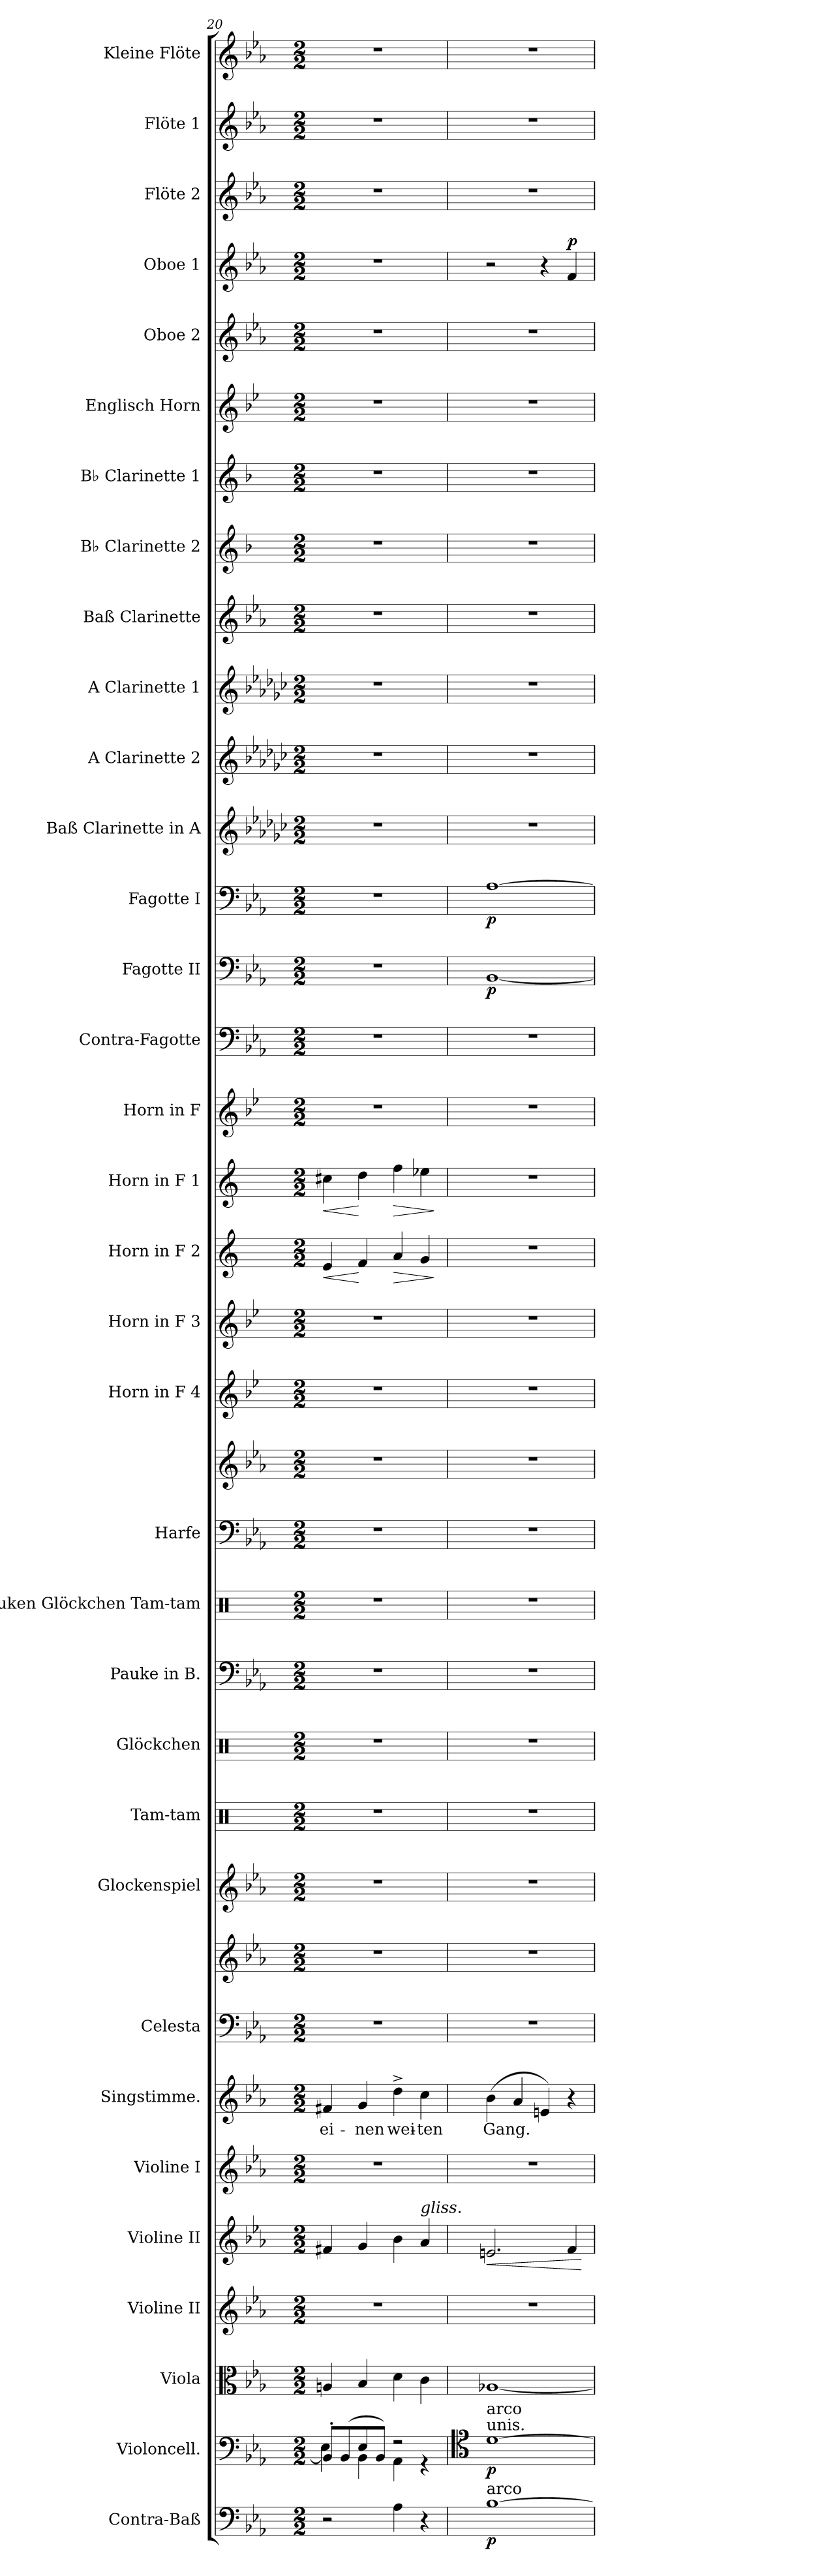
**kern	**dynam	**kern	**dynam	**kern	**kern	**kern	**dynam	**kern	**kern	**text	**kern	**kern	**kern	**kern	**kern	**kern	**kern	**kern	**kern	**kern	**kern	**kern	**dynam	**kern	**dynam	**kern	**kern	**kern	**dynam	**kern	**dynam	**kern	**kern	**kern	**kern	**kern	**kern	**kern	**kern	**kern	**dynam	**kern	**kern	**kern
*part34	*part34	*part33	*part33	*part32	*part31	*part30	*part30	*part29	*part28	*part28	*part27	*part27	*part26	*part25	*part24	*part23	*part22	*part21	*part21	*part20	*part19	*part18	*part18	*part17	*part17	*part16	*part15	*part14	*part14	*part13	*part13	*part12	*part11	*part10	*part9	*part8	*part7	*part6	*part5	*part4	*part4	*part3	*part2	*part1
*staff36	*staff36	*staff35	*staff35	*staff34	*staff33	*staff32	*staff32	*staff31	*staff30	*staff30	*staff29	*staff28	*staff27	*staff26	*staff25	*staff24	*staff23	*staff22	*staff21	*staff20	*staff19	*staff18	*staff18	*staff17	*staff17	*staff16	*staff15	*staff14	*staff14	*staff13	*staff13	*staff12	*staff11	*staff10	*staff9	*staff8	*staff7	*staff6	*staff5	*staff4	*staff4	*staff3	*staff2	*staff1
*I"Contra-Baß	*	*I"Violoncell.	*	*I"Viola	*I"Violine II	*I"Violine II	*	*I"Violine I	*I"Singstimme.	*	*I"Celesta	*	*I"Glockenspiel	*I"Tam-tam	*I"Glöckchen	*I"Pauke in B.	*I"Pauken Glöckchen Tam-tam	*I"Harfe	*	*I"Horn in F 4	*I"Horn in F 3	*I"Horn in F 2	*	*I"Horn in F 1	*	*I"Horn in F	*I"Contra-Fagotte	*I"Fagotte II	*	*I"Fagotte I	*	*I"Baß Clarinette in A	*I"A Clarinette 2	*I"A Clarinette 1	*I"Baß Clarinette	*I"B♭ Clarinette 2	*I"B♭ Clarinette 1	*I"Englisch Horn	*I"Oboe 2	*I"Oboe 1	*	*I"Flöte 2	*I"Flöte 1	*I"Kleine Flöte
*I'C.-B.	*	*I'Vc.	*	*I'Vla.	*I'Vln. II	*I'Vln. II	*	*I'Vln. I	*I'Sgst.	*	*I'Cel.	*	*I'Glk.	*I'Tam-tam	*I'Gl.	*I'Pauke	*I'Tam-tam	*I'Hfe.	*	*I'Hn. 4	*I'Hn. 3	*I'Hn. 2	*	*I'Hn. 1	*	*	*I'C.-Fg.	*I'Fg. II	*	*I'Fg. I	*	*	*I'A Cl. 2	*I'A Cl. 1	*I'B. Cl.	*I'B♭ Cl. 2	*I'B♭ Cl. 1	*I'E. H.	*I'Ob. 2	*I'Ob. 1	*	*I'Fl. 2	*I'Fl. 1	*I'Kl. Fl.
*clefF4	*	*clefF4	*	*clefC3	*clefG2	*clefG2	*	*clefG2	*clefG2	*	*clefF4	*clefG2	*clefG2	*clefX	*clefX	*clefF4	*clefX	*clefF4	*clefG2	*clefG2	*clefG2	*clefG2	*	*clefG2	*	*clefG2	*clefF4	*clefF4	*	*clefF4	*	*clefG2	*clefG2	*clefG2	*clefG2	*clefG2	*clefG2	*clefG2	*clefG2	*clefG2	*	*clefG2	*clefG2	*clefG2
*ITrd7c12	*	*	*	*	*	*	*	*	*	*	*ITrd-7c-12	*ITrd-7c-12	*ITrd-14c-24	*	*	*	*	*	*	*ITrd4c7	*ITrd4c7	*ITrd4c7	*	*ITrd4c7	*	*ITrd4c7	*ITrd7c12	*	*	*	*	*ITrd2c3	*ITrd2c3	*ITrd2c3	*ITrd8c14	*ITrd1c2	*ITrd1c2	*ITrd4c7	*	*	*	*	*	*ITrd-7c-12
*k[b-e-a-]	*	*k[b-e-a-]	*	*k[b-e-a-]	*k[b-e-a-]	*k[b-e-a-]	*	*k[b-e-a-]	*k[b-e-a-]	*	*k[b-e-a-]	*k[b-e-a-]	*k[b-e-a-]	*k[]	*k[]	*k[b-e-a-]	*k[]	*k[b-e-a-]	*k[b-e-a-]	*k[b-e-a-]	*k[b-e-a-]	*k[b-]	*	*k[b-]	*	*k[b-e-a-]	*k[b-e-a-]	*k[b-e-a-]	*	*k[b-e-a-]	*	*k[b-e-a-]	*k[b-e-a-]	*k[b-e-a-]	*k[b-e-a-]	*k[b-e-a-]	*k[b-e-a-]	*k[b-e-a-]	*k[b-e-a-]	*k[b-e-a-]	*	*k[b-e-a-]	*k[b-e-a-]	*k[b-e-a-]
*M2/2	*	*M2/2	*	*M2/2	*M2/2	*M2/2	*	*M2/2	*M2/2	*	*M2/2	*M2/2	*M2/2	*M2/2	*M2/2	*M2/2	*M2/2	*M2/2	*M2/2	*M2/2	*M2/2	*M2/2	*	*M2/2	*	*M2/2	*M2/2	*M2/2	*	*M2/2	*	*M2/2	*M2/2	*M2/2	*M2/2	*M2/2	*M2/2	*M2/2	*M2/2	*M2/2	*	*M2/2	*M2/2	*M2/2
=20	=20	=20	=20	=20	=20	=20	=20	=20	=20	=20	=20	=20	=20	=20	=20	=20	=20	=20	=20	=20	=20	=20	=20	=20	=20	=20	=20	=20	=20	=20	=20	=20	=20	=20	=20	=20	=20	=20	=20	=20	=20	=20	=20	=20
*	*	*^	*	*	*	*	*	*	*	*	*	*	*	*	*	*	*	*	*	*	*	*	*	*	*	*	*	*	*	*	*	*	*	*	*	*	*	*	*	*	*	*	*	*
!	!	!	!	!	!	!	!	!	!	!	!LO:LY:b	!	!	!	!	!	!	!	!	!	!	!	!	!LO:HP:b	!	!LO:HP:b	!	!	!	!	!	!	!	!	!	!	!	!	!	!	!	!	!	!	!
2r	.	8BB-'/L]	4E-\	.	4An/	1r	4f#X/	.	1r	4f#X/	ei-	1r	1r	1r	1r	1r	1r	1r	1r	1r	1r	1r	4A/	<	4f#X\	<	1r	1r	1r	.	1r	.	1r	1r	1r	1r	1r	1r	1r	1r	1r	.	1r	1r	1r
.	.	(8BB-/	.	.	.	.	.	.	.	.	.	.	.	.	.	.	.	.	.	.	.	.	.	.	.	.	.	.	.	.	.	.	.	.	.	.	.	.	.	.	.	.	.	.	.
!	!	!	!	!	!	!	!	!	!	!	!LO:LY:b	!	!	!	!	!	!	!	!	!	!	!	!	!	!	!	!	!	!	!	!	!	!	!	!	!	!	!	!	!	!	!	!	!	!
.	.	8E-/	4BB-\	.	4B-/	.	4g/	.	.	4g/	-nen	.	.	.	.	.	.	.	.	.	.	.	4B-/	[	4g\	[	.	.	.	.	.	.	.	.	.	.	.	.	.	.	.	.	.	.	.
.	.	8BB-/J)	.	.	.	.	.	.	.	.	.	.	.	.	.	.	.	.	.	.	.	.	.	.	.	.	.	.	.	.	.	.	.	.	.	.	.	.	.	.	.	.	.	.	.
!	!	!	!	!	!	!	!	!	!	!	!LO:LY:b	!	!	!	!	!	!	!	!	!	!	!	!	!LO:HP:b	!	!LO:HP:b	!	!	!	!	!	!	!	!	!	!	!	!	!	!	!	!	!	!	!
4AA-\	.	2r	4AA-\	.	4d\	.	4b-\	.	.	4dd^\	wei-	.	.	.	.	.	.	.	.	.	.	.	4d/	>	4b-\	>	.	.	.	.	.	.	.	.	.	.	.	.	.	.	.	.	.	.	.
!	!	!	!	!	!	!	!LO:TX:a:i:t=gliss.	!	!	!	!	!	!	!	!	!	!	!	!	!	!	!	!	!	!	!	!	!	!	!	!	!	!	!	!	!	!	!	!	!	!	!	!	!	!
!	!	!	!	!	!	!	!	!	!	!	!LO:LY:b	!	!	!	!	!	!	!	!	!	!	!	!	!	!	!	!	!	!	!	!	!	!	!	!	!	!	!	!	!	!	!	!	!	!
4r	.	.	4r	.	4c\	.	4a-/	.	.	4cc\	-ten	.	.	.	.	.	.	.	.	.	.	.	4c/	.	4a-X\	.	.	.	.	.	.	.	.	.	.	.	.	.	.	.	.	.	.	.	.
*	*	*v	*v	*	*	*	*	*	*	*	*	*	*	*	*	*	*	*	*	*	*	*	*	*	*	*	*	*	*	*	*	*	*	*	*	*	*	*	*	*	*	*	*	*	*
.	.	.	.	.	.	.	.	.	.	.	.	.	.	.	.	.	.	.	.	.	.	.	]	.	]	.	.	.	.	.	.	.	.	.	.	.	.	.	.	.	.	.	.	.
=21	=21	=21	=21	=21	=21	=21	=21	=21	=21	=21	=21	=21	=21	=21	=21	=21	=21	=21	=21	=21	=21	=21	=21	=21	=21	=21	=21	=21	=21	=21	=21	=21	=21	=21	=21	=21	=21	=21	=21	=21	=21	=21	=21	=21
*	*	*clefC4	*	*	*	*	*	*	*	*	*	*	*	*	*	*	*	*	*	*	*	*	*	*	*	*	*	*	*	*	*	*	*	*	*	*	*	*	*	*	*	*	*	*
*	*	*^	*	*^	*	*	*	*	*	*	*	*	*	*	*	*	*	*	*	*	*	*	*	*	*	*	*	*	*	*	*	*	*	*	*	*	*	*	*	*	*	*	*	*
!	!	!LO:TX:a:t=unis.	!	!	!	!	!	!	!	!	!	!	!	!	!	!	!	!	!	!	!	!	!	!	!	!	!	!	!	!	!	!	!	!	!	!	!	!	!	!	!	!	!	!	!	!
!	!	!LO:TX:a:t=arco	!	!	!	!	!	!	!	!	!	!	!	!	!	!	!	!	!	!	!	!	!	!	!	!	!	!	!	!	!	!	!	!	!	!	!	!	!	!	!	!	!	!	!	!
!LO:TX:a:t=arco	!	!	!	!	!	!	!	!	!	!	!	!	!	!	!	!	!	!	!	!	!	!	!	!	!	!	!	!	!	!	!	!	!	!	!	!	!	!	!	!	!	!	!	!	!	!
!	!LO:DY:b	!	!	!LO:DY:b	!	!	!	!	!LO:HP:b	!	!	!LO:LY:b	!	!	!	!	!	!	!	!	!	!	!	!	!	!	!	!	!	!	!LO:DY:b	!	!LO:DY:b	!	!	!	!	!	!	!	!	!	!	!	!	!
[1BB-	p	[1d	2ryy	p	[1A-X	2ryy	1r	2.en/	<	1r	(4b-\	Gang.	1r	1r	1r	1r	1r	1r	1r	1r	1r	1r	1r	1r	.	1r	.	1r	1r	[1BB-	p	[1A-	p	1r	1r	1r	1r	1r	1r	1r	1r	2r	.	1r	1r	1r
.	.	.	.	.	.	.	.	.	.	.	4a-/	.	.	.	.	.	.	.	.	.	.	.	.	.	.	.	.	.	.	.	.	.	.	.	.	.	.	.	.	.	.	.	.	.	.	.
.	.	.	2ryy	.	.	2ryy	.	.	.	.	4en/)	.	.	.	.	.	.	.	.	.	.	.	.	.	.	.	.	.	.	.	.	.	.	.	.	.	.	.	.	.	.	4r	.	.	.	.
!	!	!	!	!	!	!	!	!	!	!	!	!	!	!	!	!	!	!	!	!	!	!	!	!	!	!	!	!	!	!	!	!	!	!	!	!	!	!	!	!	!	!	!LO:DY:a	!	!	!
.	.	.	.	.	.	.	.	4f/	.	.	4r	.	.	.	.	.	.	.	.	.	.	.	.	.	.	.	.	.	.	.	.	.	.	.	.	.	.	.	.	.	.	4f/	p	.	.	.
*	*	*v	*v	*	*	*	*	*	*	*	*	*	*	*	*	*	*	*	*	*	*	*	*	*	*	*	*	*	*	*	*	*	*	*	*	*	*	*	*	*	*	*	*	*	*	*
*	*	*	*	*v	*v	*	*	*	*	*	*	*	*	*	*	*	*	*	*	*	*	*	*	*	*	*	*	*	*	*	*	*	*	*	*	*	*	*	*	*	*	*	*	*	*
.	.	.	.	.	.	.	[	.	.	.	.	.	.	.	.	.	.	.	.	.	.	.	.	.	.	.	.	.	.	.	.	.	.	.	.	.	.	.	.	.	.	.	.	.
=	=	=	=	=	=	=	=	=	=	=	=	=	=	=	=	=	=	=	=	=	=	=	=	=	=	=	=	=	=	=	=	=	=	=	=	=	=	=	=	=	=	=	=	=
*-	*-	*-	*-	*-	*-	*-	*-	*-	*-	*-	*-	*-	*-	*-	*-	*-	*-	*-	*-	*-	*-	*-	*-	*-	*-	*-	*-	*-	*-	*-	*-	*-	*-	*-	*-	*-	*-	*-	*-	*-	*-	*-	*-	*-
